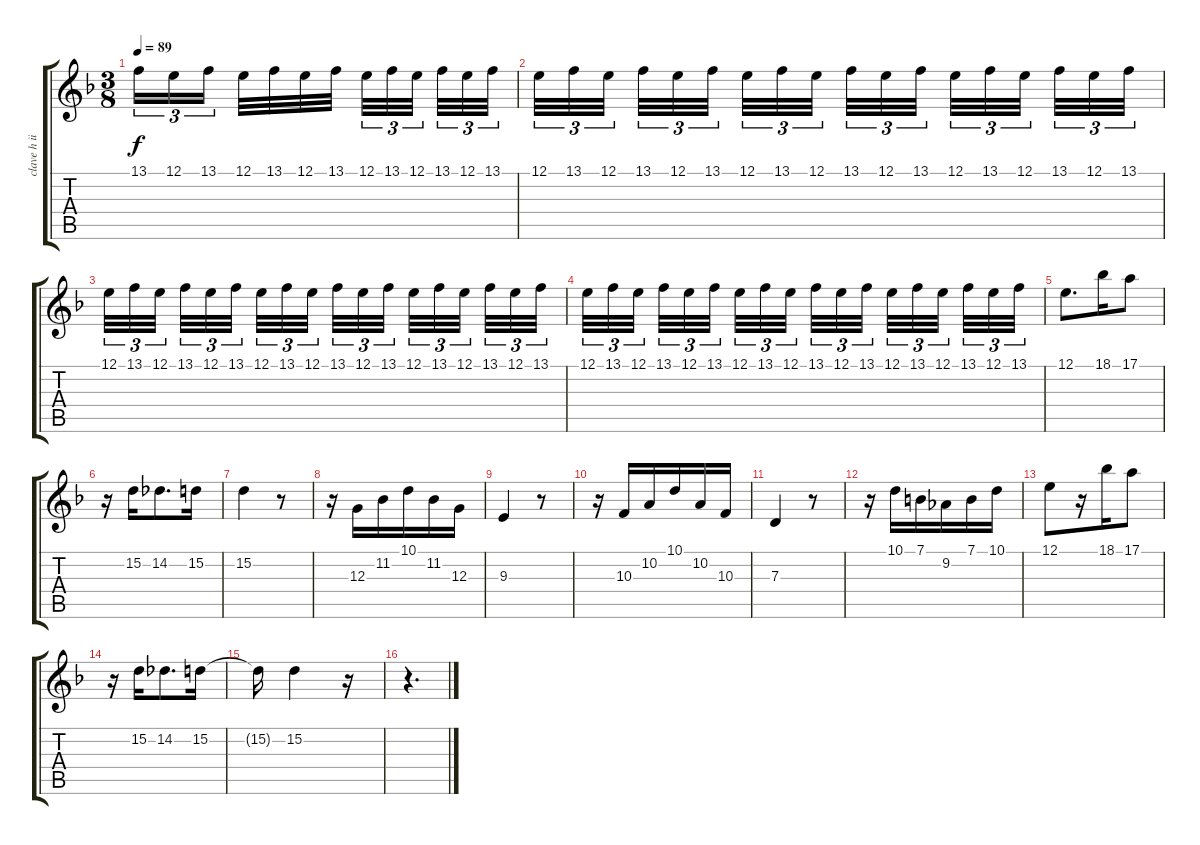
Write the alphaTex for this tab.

\track ("clave h ii" "clave h ii") {instrument harpsichord}
\staff {score tabs}
\tuning (E4 B3 G3 D3 A2 E2) {hide}
\ts (3 8)
\tempo 89
\clef g2
\ks dminor
13.1.16{tu (3 2) dy f} 12.1.16{tu (3 2)} 13.1.16{tu (3 2)} 12.1.32 13.1.32 12.1.32 13.1.32 12.1.32{tu (3 2)} 13.1.32{tu (3 2)} 12.1.32{tu (3 2)} 13.1.32{tu (3 2)} 12.1.32{tu (3 2)} 13.1.32{tu (3 2)} |
12.1.32{tu (3 2)} 13.1.32{tu (3 2)} 12.1.32{tu (3 2)} 13.1.32{tu (3 2)} 12.1.32{tu (3 2)} 13.1.32{tu (3 2)} 12.1.32{tu (3 2)} 13.1.32{tu (3 2)} 12.1.32{tu (3 2)} 13.1.32{tu (3 2)} 12.1.32{tu (3 2)} 13.1.32{tu (3 2)} 12.1.32{tu (3 2)} 13.1.32{tu (3 2)} 12.1.32{tu (3 2)} 13.1.32{tu (3 2)} 12.1.32{tu (3 2)} 13.1.32{tu (3 2)} |
12.1.32{tu (3 2)} 13.1.32{tu (3 2)} 12.1.32{tu (3 2)} 13.1.32{tu (3 2)} 12.1.32{tu (3 2)} 13.1.32{tu (3 2)} 12.1.32{tu (3 2)} 13.1.32{tu (3 2)} 12.1.32{tu (3 2)} 13.1.32{tu (3 2)} 12.1.32{tu (3 2)} 13.1.32{tu (3 2)} 12.1.32{tu (3 2)} 13.1.32{tu (3 2)} 12.1.32{tu (3 2)} 13.1.32{tu (3 2)} 12.1.32{tu (3 2)} 13.1.32{tu (3 2)} |
12.1.32{tu (3 2)} 13.1.32{tu (3 2)} 12.1.32{tu (3 2)} 13.1.32{tu (3 2)} 12.1.32{tu (3 2)} 13.1.32{tu (3 2)} 12.1.32{tu (3 2)} 13.1.32{tu (3 2)} 12.1.32{tu (3 2)} 13.1.32{tu (3 2)} 12.1.32{tu (3 2)} 13.1.32{tu (3 2)} 12.1.32{tu (3 2)} 13.1.32{tu (3 2)} 12.1.32{tu (3 2)} 13.1.32{tu (3 2)} 12.1.32{tu (3 2)} 13.1.32{tu (3 2)} |
12.1.8{d} 18.1.16 17.1.8 |
r.16 15.2.16 14.2.8{d} 15.2.16 |
15.2.4 r.8 |
r.16 12.3.16 11.2.16 10.1.16 11.2.16 12.3.16 |
9.3.4 r.8 |
r.16 10.3.16 10.2.16 10.1.16 10.2.16 10.3.16 |
7.3.4 r.8 |
r.16 10.1.16 7.1.16 9.2.16 7.1.16 10.1.16 |
12.1.8 r.16 18.1.16 17.1.8 |
r.16 15.2.16 14.2.8{d} 15.2.16 |
15.2{t}.16 15.2.4 r.16 |
r.4{d}
